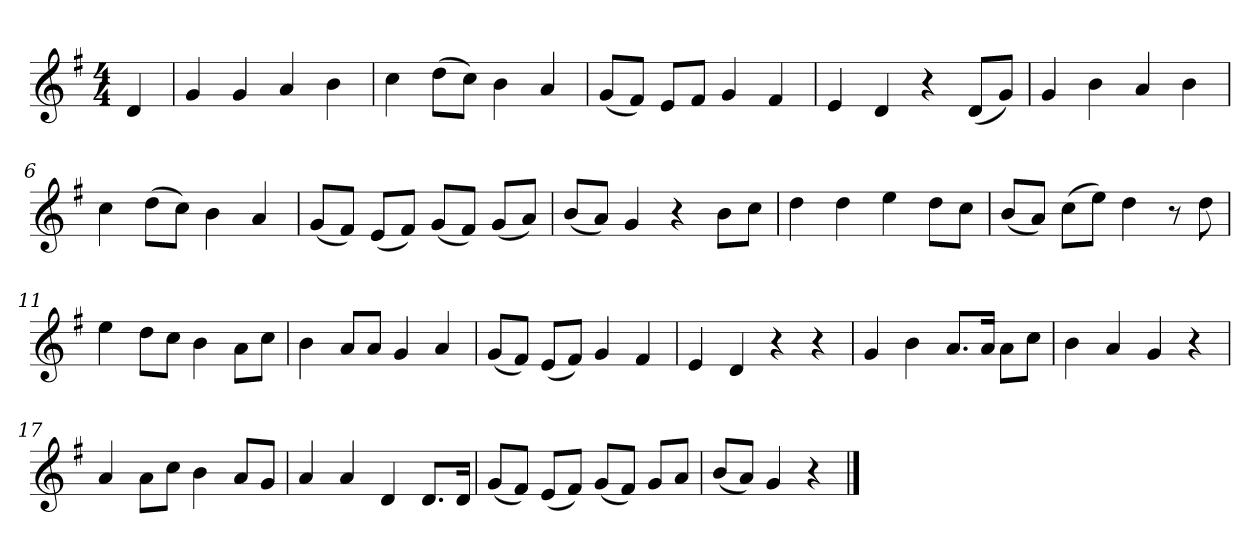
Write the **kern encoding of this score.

**kern
*part1
*staff1
*k[f#]
*M4/4
*MM120
=
4d
=1
4g
4g
4a
4b
=2
4cc
(8ddL
8ccJ)
4b
4a
=3
(8gL
8f#J)
8eL
8f#J
4g
4f#
=4
4e
4d
4r
(8dL
8gJ)
=5
4g
4b
4a
4b
=6
4cc
(8ddL
8ccJ)
4b
4a
=7
(8gL
8f#J)
(8eL
8f#J)
(8gL
8f#J)
(8gL
8aJ)
=8
(8bL
8aJ)
4g
4r
8bL
8ccJ
=9
4dd
4dd
4ee
8ddL
8ccJ
=10
(8bL
8aJ)
(8ccL
8eeJ)
4dd
8r
8dd
=11
4ee
8ddL
8ccJ
4b
8aL
8ccJ
=12
4b
8aL
8aJ
4g
4a
=13
(8gL
8f#J)
(8eL
8f#J)
4g
4f#
=14
4e
4d
4r
4r
=15
4g
4b
8.aL
16aJk
8aL
8ccJ
=16
4b
4a
4g
4r
=17
4a
8aL
8ccJ
4b
8aL
8gJ
=18
4a
4a
4d
8.dL
16dJk
=19
(8gL
8f#J)
(8eL
8f#J)
(8gL
8f#J)
8gL
8aJ
=20
(8bL
8aJ)
4g
4r
==
*-
